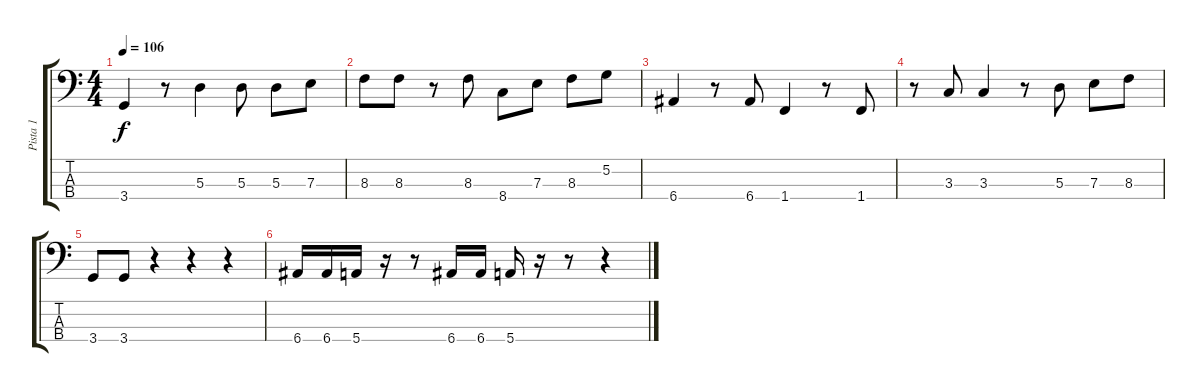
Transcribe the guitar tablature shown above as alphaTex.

\track ("Pista 1" "Pista 1") {instrument electricbasspick}
\staff {score tabs}
\tuning (G2 D2 A1 E1) {hide}
\ts (4 4)
\tempo 106
\clef f4
\ks c
3.4.4{dy f} r.8 5.3.4 5.3.8 5.3.8 7.3.8 |
8.3.8 8.3.8 r.8 8.3.8 8.4.8 7.3.8 8.3.8 5.2.8 |
6.4.4 r.8 6.4.8 1.4.4 r.8 1.4.8 |
r.8 3.3.8 3.3.4 r.8 5.3.8 7.3.8 8.3.8 |
3.4.8 3.4.8 r.4 r.4 r.4 |
6.4.16 6.4.16 5.4.16 r.16 r.8 6.4.16 6.4.16 5.4.16 r.16 r.8 r.4
